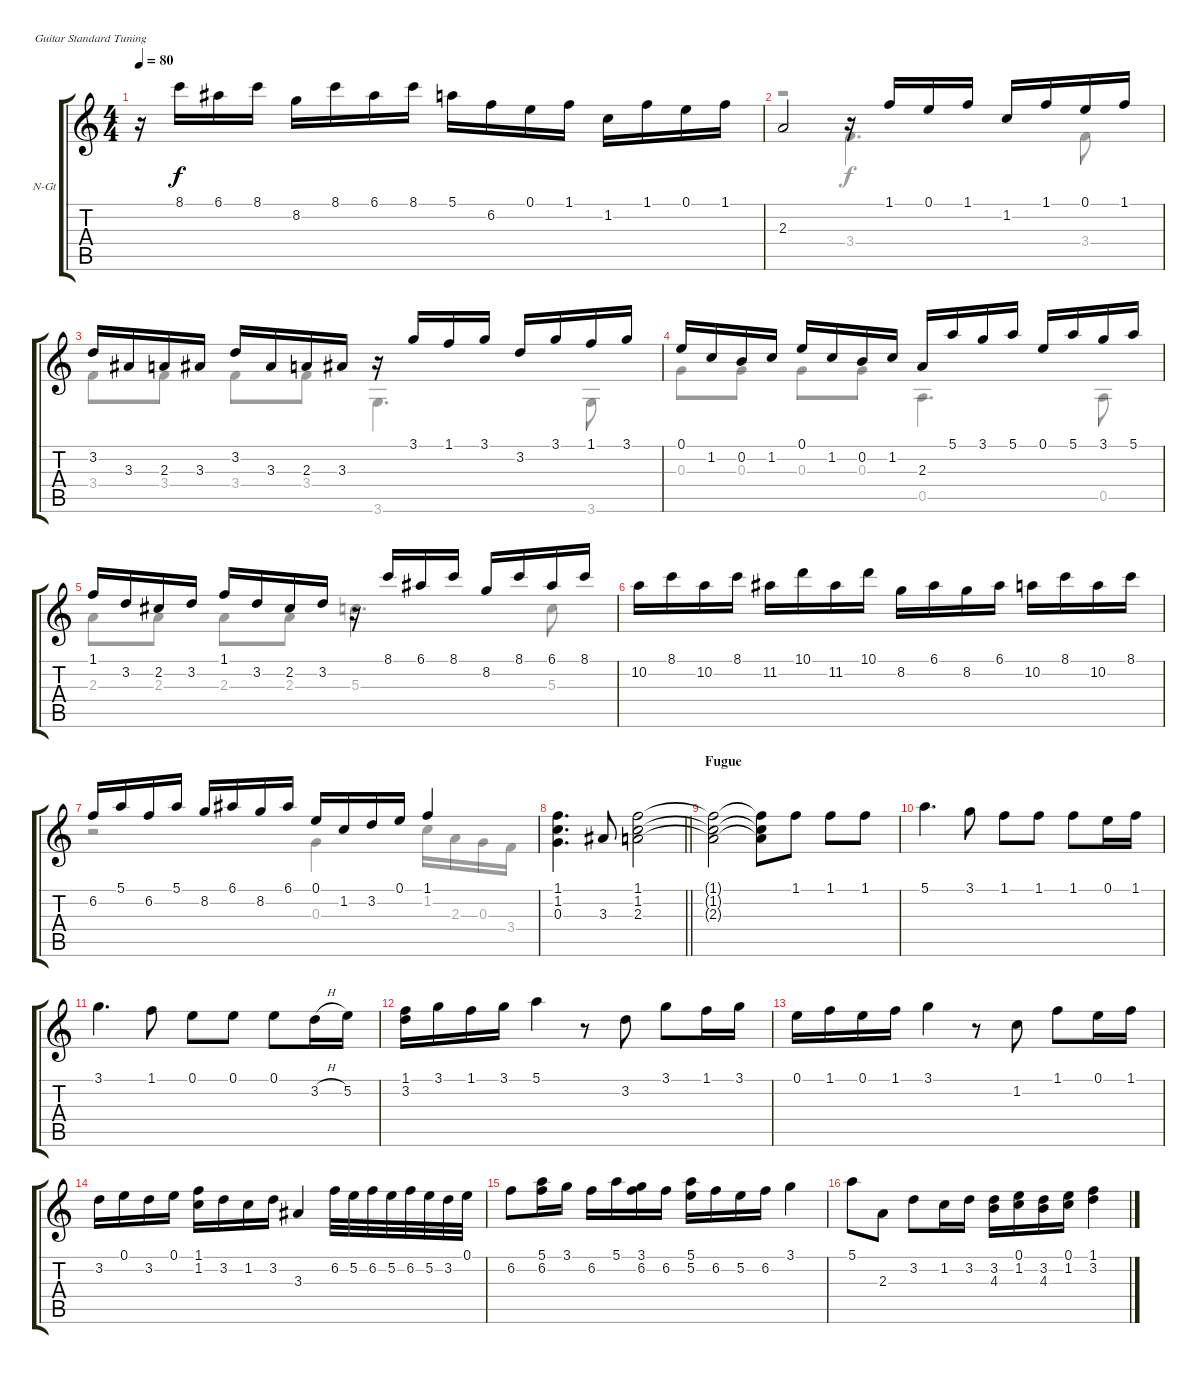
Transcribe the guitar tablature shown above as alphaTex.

\bracketExtendMode groupsimilarinstruments
\firstSystemTrackNameOrientation horizontal
\otherSystemsTrackNameOrientation horizontal
\track ("Prelude & Fugue BWV 553 " "N-Gt") {instrument acousticguitarnylon}
\staff {score tabs}
\tuning (E4 B3 G3 D3 A2 E2)
\voice
\ts (4 4)
\tempo 80
\clef g2
\ks c
r.16{dy f} 8.1.16 6.1.16 8.1.16 8.2.16 8.1.16 6.1.16 8.1.16 5.1.16 6.2.16 0.1.16 1.1.16 1.2.16 1.1.16 0.1.16 1.1.16 |
2.3.2 r.16 1.1.16 0.1.16 1.1.16 1.2.16 1.1.16 0.1.16 1.1.16 |
3.2.16 3.3.16 2.3.16 3.3.16 3.2.16 3.3.16 2.3.16 3.3.16 r.16 3.1.16 1.1.16 3.1.16 3.2.16 3.1.16 1.1.16 3.1.16 |
0.1.16 1.2.16 0.2.16 1.2.16 0.1.16 1.2.16 0.2.16 1.2.16 2.3.16 5.1.16 3.1.16 5.1.16 0.1.16 5.1.16 3.1.16 5.1.16 |
1.1.16 3.2.16 2.2.16 3.2.16 1.1.16 3.2.16 2.2.16 3.2.16 r.16 8.1.16 6.1.16 8.1.16 8.2.16 8.1.16 6.1.16 8.1.16 |
10.2.16 8.1.16 10.2.16 8.1.16 11.2.16 10.1.16 11.2.16 10.1.16 8.2.16 6.1.16 8.2.16 6.1.16 10.2.16 8.1.16 10.2.16 8.1.16 |
6.2.16 5.1.16 6.2.16 5.1.16 8.2.16 6.1.16 8.2.16 6.1.16 0.1.16 1.2.16 3.2.16 0.1.16 1.1.4 |
\barLineRight lightlight
(1.1 1.2 0.3).4{d} 3.3.8 (1.1 1.2 2.3).2 |
\section ("" "Fugue")
(1.1{t} 1.2{t} 2.3{t}).2 (1.1{t} 1.2{t} 2.3{t}).8 1.1.8 1.1.8 1.1.8 |
5.1.4{d} 3.1.8 1.1.8 1.1.8 1.1.8 0.1.16 1.1.16 |
3.1.4{d} 1.1.8 0.1.8 0.1.8 0.1.8 3.2{h}.16 5.2.16 |
(1.1 3.2).16 3.1.16 1.1.16 3.1.16 5.1.4 r.8 3.2.8 3.1.8 1.1.16 3.1.16 |
0.1.16 1.1.16 0.1.16 1.1.16 3.1.4 r.8 1.2.8 1.1.8 0.1.16 1.1.16 |
3.2.16 0.1.16 3.2.16 0.1.16 (1.1 1.2).16 3.2.16 1.2.16 3.2.16 3.3.4 6.2.32 5.2.32 6.2.32 5.2.32 6.2.32 5.2.32 3.2.32 0.1.32 |
6.2.8 (5.1 6.2).16 3.1.16 6.2.16 5.1.16 (3.1 6.2).16 6.2.16 (5.1 5.2).16 6.2.16 5.2.16 6.2.16 3.1.4 |
5.1.8 2.3.8 3.2.8 1.2.16 3.2.16 (3.2 4.3).16 (0.1 1.2).16 (3.2 4.3).16 (0.1 1.2).16 (1.1 3.2).4
\voice
\clef g2
\ottava regular
\simile none
\ks c
|
r.2 3.4.4{d} 3.4.8 |
3.4.8 3.4.8 3.4.8 3.4.8 3.6.4{d} 3.6.8 |
0.3.8 0.3.8 0.3.8 0.3.8 0.5.4{d} 0.5.8 |
2.3.8 2.3.8 2.3.8 2.3.8 5.3.4{d} 5.3.8 |
|
r.2 0.3.4 1.2.16 2.3.16 0.3.16 3.4.16 |
\barLineRight lightlight
|
|
|
|
|
|
|
|
